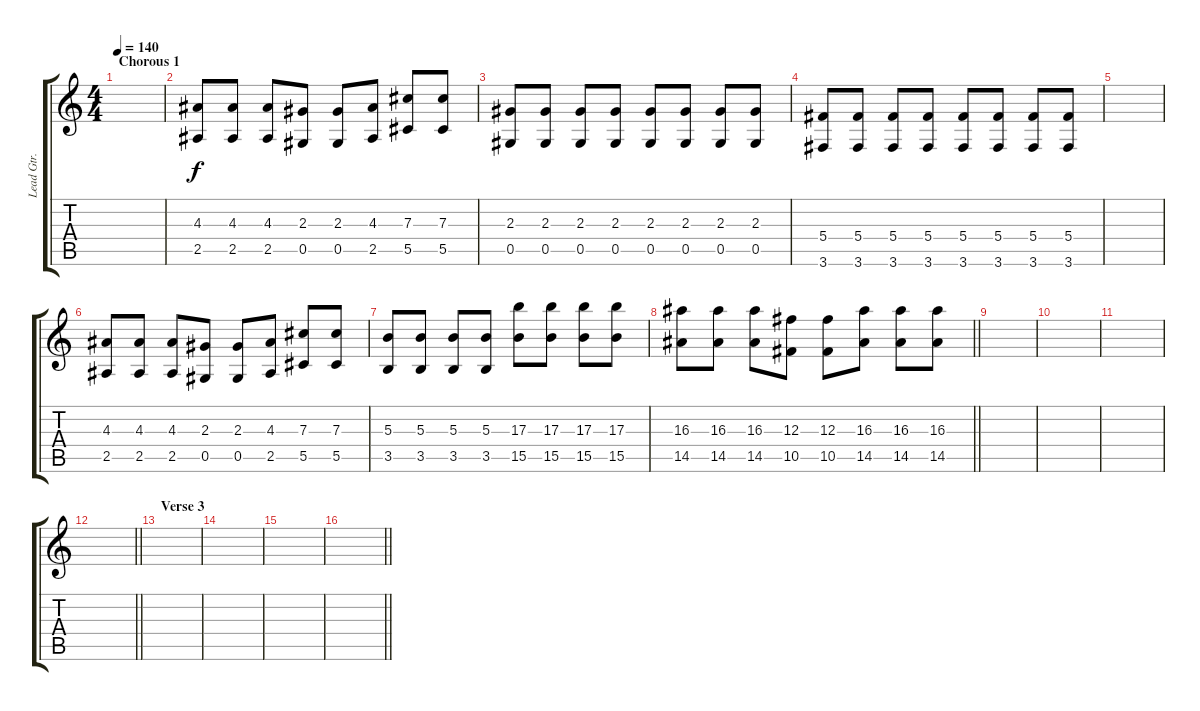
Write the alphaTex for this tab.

\track ("Lead Gtr." "Lead Gtr.") {instrument distortionguitar}
\staff {score tabs}
\tuning (Eb4 Bb3 Gb3 Db3 Ab2 Eb2) {hide}
\ts (4 4)
\section ("" "Chorous 1")
\tempo 140
\clef g2
\ks c
|
(4.3 2.5).8 (4.3 2.5).8 (4.3 2.5).8 (2.3 0.5).8 (2.3 0.5).8 (4.3 2.5).8 (7.3 5.5).8 (7.3 5.5).8 |
(2.3 0.5).8 (2.3 0.5).8 (2.3 0.5).8 (2.3 0.5).8 (2.3 0.5).8 (2.3 0.5).8 (2.3 0.5).8 (2.3 0.5).8 |
(5.4 3.6).8 (5.4 3.6).8 (5.4 3.6).8 (5.4 3.6).8 (5.4 3.6).8 (5.4 3.6).8 (5.4 3.6).8 (5.4 3.6).8 |
|
(4.3 2.5).8 (4.3 2.5).8 (4.3 2.5).8 (2.3 0.5).8 (2.3 0.5).8 (4.3 2.5).8 (7.3 5.5).8 (7.3 5.5).8 |
(5.3 3.5).8 (5.3 3.5).8 (5.3 3.5).8 (5.3 3.5).8 (17.3 15.5).8 (17.3 15.5).8 (17.3 15.5).8 (17.3 15.5).8 |
\barLineRight lightlight
(16.3 14.5).8 (16.3 14.5).8 (16.3 14.5).8 (12.3 10.5).8 (12.3 10.5).8 (16.3 14.5).8 (16.3 14.5).8 (16.3 14.5).8 |
\section ("" "")
|
|
|
\barLineRight lightlight
|
\section ("" "Verse 3")
|
|
|
\barLineRight lightlight
